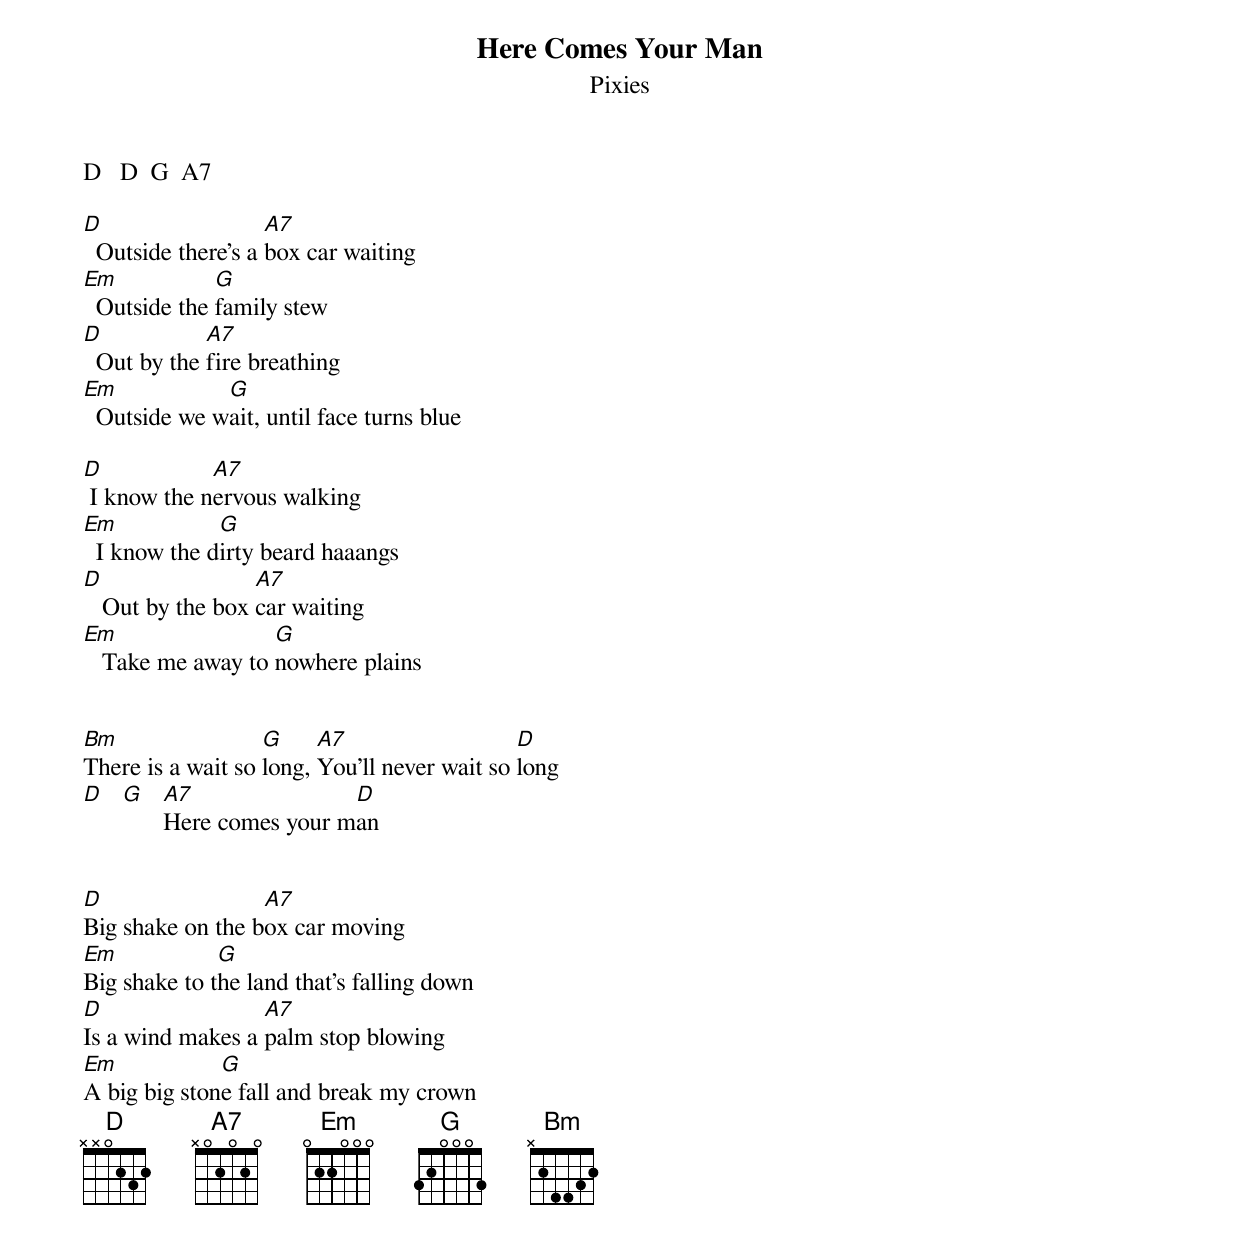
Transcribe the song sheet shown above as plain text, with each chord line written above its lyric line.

Here Comes Your Man
Pixies


D   D  G  A7

D                   A7
  Outside there's a box car waiting
Em            G
  Outside the family stew
D            A7
  Out by the fire breathing
Em            G
  Outside we wait, until face turns blue

D            A7
 I know the nervous walking
Em            G
  I know the dirty beard haaangs
D                 A7
   Out by the box car waiting
Em                 G
   Take me away to nowhere plains


Bm                 G     A7                   D
There is a wait so long, You'll never wait so long
D  G  A7               D
      Here comes your man


D                 A7
Big shake on the box car moving
Em            G
Big shake to the land that's falling down
D                 A7
Is a wind makes a palm stop blowing
Em            G
A big big stone fall and break my crown
